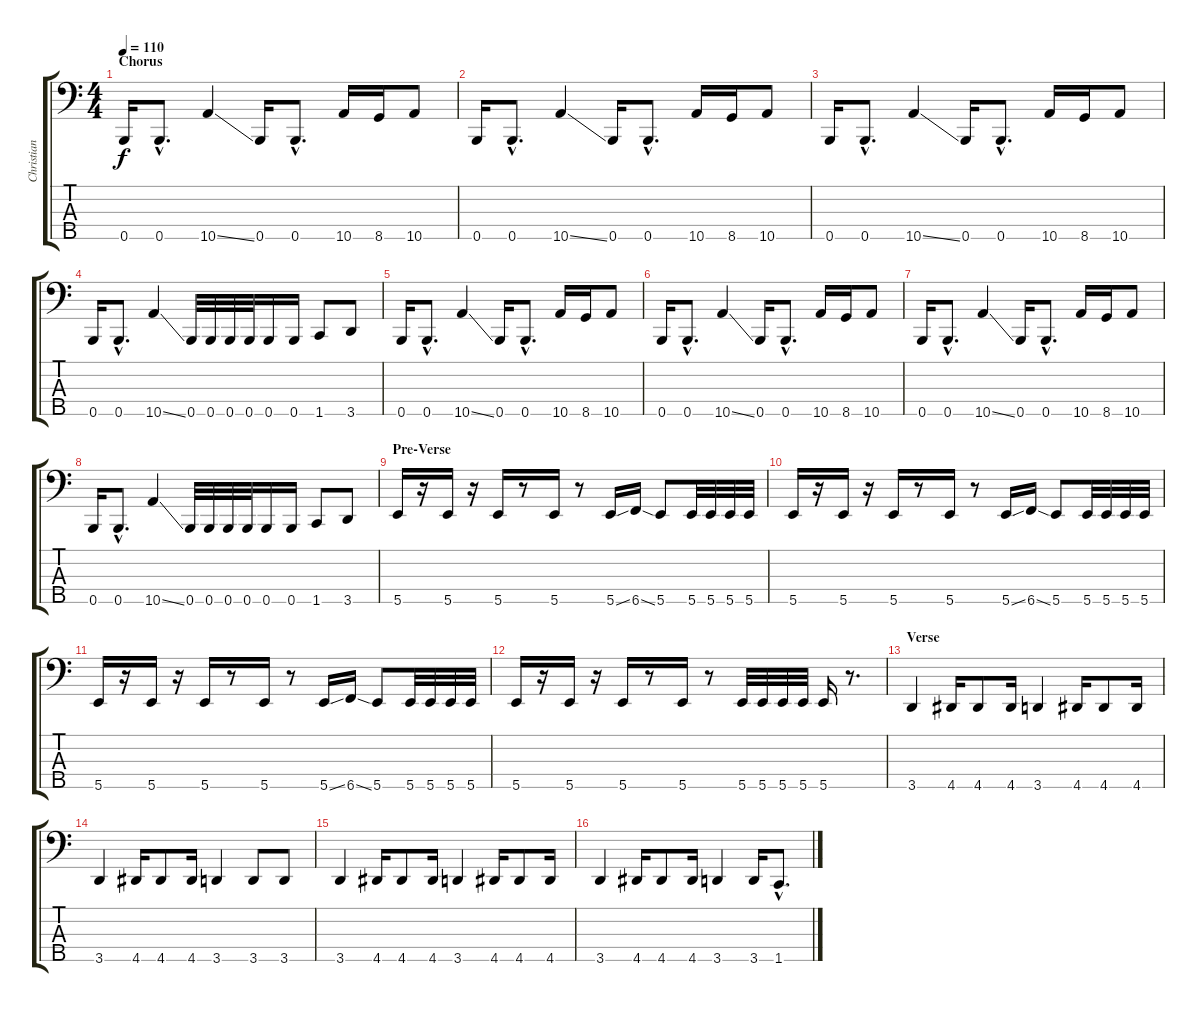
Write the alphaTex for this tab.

\track ("Christian" "Christian") {instrument electricbasspick}
\staff {score tabs}
\tuning (G2 D2 A1 E1 B0) {hide}
\ts (4 4)
\section ("" "Chorus")
\tempo 110
\clef f4
\ks c
0.5.16{dy f} 0.5{hac}.8{d} 10.5{ss}.4 0.5.16 0.5{hac}.8{d} 10.5.16 8.5.16 10.5.8 |
0.5.16 0.5{hac}.8{d} 10.5{ss}.4 0.5.16 0.5{hac}.8{d} 10.5.16 8.5.16 10.5.8 |
0.5.16 0.5{hac}.8{d} 10.5{ss}.4 0.5.16 0.5{hac}.8{d} 10.5.16 8.5.16 10.5.8 |
0.5.16 0.5{hac}.8{d} 10.5{ss}.4 0.5.32 0.5.32 0.5.32 0.5.32 0.5.16 0.5.16 1.5.8 3.5.8 |
0.5.16 0.5{hac}.8{d} 10.5{ss}.4 0.5.16 0.5{hac}.8{d} 10.5.16 8.5.16 10.5.8 |
0.5.16 0.5{hac}.8{d} 10.5{ss}.4 0.5.16 0.5{hac}.8{d} 10.5.16 8.5.16 10.5.8 |
0.5.16 0.5{hac}.8{d} 10.5{ss}.4 0.5.16 0.5{hac}.8{d} 10.5.16 8.5.16 10.5.8 |
0.5.16 0.5{hac}.8{d} 10.5{ss}.4 0.5.32 0.5.32 0.5.32 0.5.32 0.5.16 0.5.16 1.5.8 3.5.8 |
\section ("" "Pre-Verse")
5.5.16 r.16 5.5.16 r.16 5.5.16 r.8 5.5.16 r.8 5.5{ss}.16 6.5{ss}.16 5.5.8 5.5.32 5.5.32 5.5.32 5.5.32 |
5.5.16 r.16 5.5.16 r.16 5.5.16 r.8 5.5.16 r.8 5.5{ss}.16 6.5{ss}.16 5.5.8 5.5.32 5.5.32 5.5.32 5.5.32 |
5.5.16 r.16 5.5.16 r.16 5.5.16 r.8 5.5.16 r.8 5.5{ss}.16 6.5{ss}.16 5.5.8 5.5.32 5.5.32 5.5.32 5.5.32 |
5.5.16 r.16 5.5.16 r.16 5.5.16 r.8 5.5.16 r.8 5.5.32 5.5.32 5.5.32 5.5.32 5.5.16 r.8{d} |
\section ("" "Verse")
3.5.4 4.5.16 4.5.8 4.5.16 3.5.4 4.5.16 4.5.8 4.5.16 |
3.5.4 4.5.16 4.5.8 4.5.16 3.5.4 3.5.8 3.5.8 |
3.5.4 4.5.16 4.5.8 4.5.16 3.5.4 4.5.16 4.5.8 4.5.16 |
3.5.4 4.5.16 4.5.8 4.5.16 3.5.4 3.5.16 1.5{hac}.8{d}
